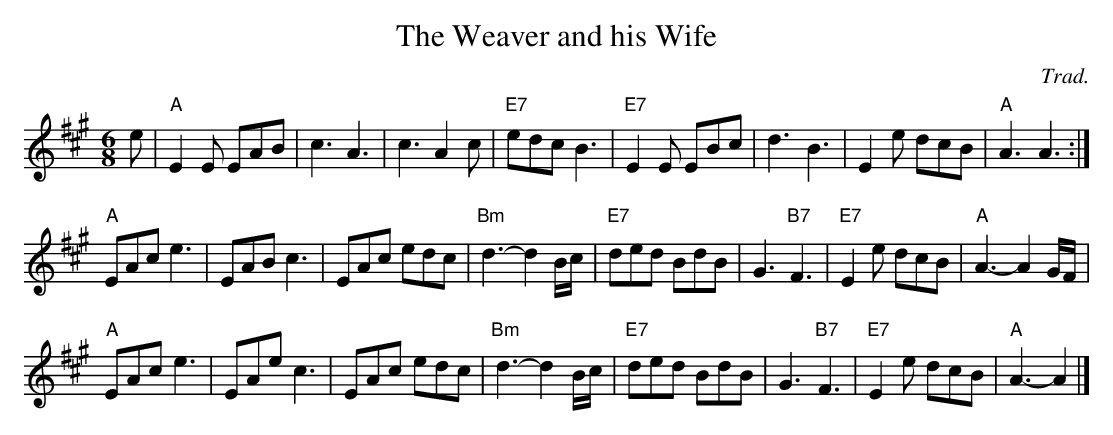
X:1
T:The Weaver and his Wife
C:Trad.
M:6/8
L:1/8
K:A
e |\
"A"E2E EAB | c3  A3  | c3  A2c | "E7"edc B3 |\
"E7"E2E EBc | d3 B3 | E2e dcB | "A"A3 A3 :|
"A"EAc e3  | EAB c3  | EAc edc | "Bm"d3-d2B/c/ |\
"E7"ded BdB | G3  "B7"F3  | "E7"E2e dcB | "A"A3-A2G/F/ |
"A"EAc e3  | EAe c3  | EAc edc | "Bm"d3-d2B/c/ |\
"E7"ded BdB | G3  "B7"F3  | "E7"E2e dcB | "A"A3-A2 |]
